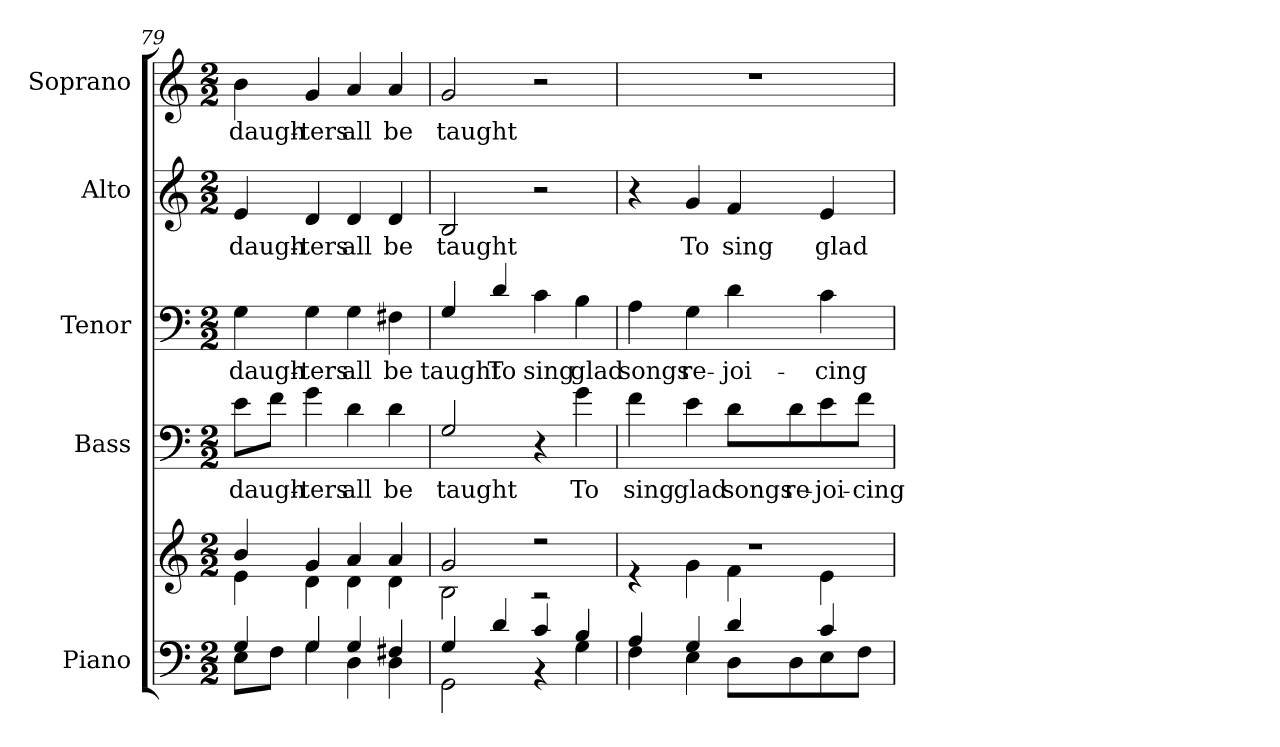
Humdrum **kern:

**kern	**kern	**kern	**text	**kern	**text	**kern	**text	**kern	**text
*part5	*part5	*part4	*part4	*part3	*part3	*part2	*part2	*part1	*part1
*staff6	*staff5	*staff4	*staff4	*staff3	*staff3	*staff2	*staff2	*staff1	*staff1
*I"Piano	*	*I"Bass	*	*I"Tenor	*	*I"Alto	*	*I"Soprano	*
*I'Pno.	*	*	*	*	*	*	*	*	*
*clefF4	*clefG2	*clefF4	*	*clefF4	*	*clefG2	*	*clefG2	*
*	*	*ITrd7c12	*	*	*	*	*	*	*
*k[]	*k[]	*k[]	*	*k[]	*	*k[]	*	*k[]	*
*C:	*C:	*C:	*	*C:	*	*C:	*	*C:	*
*M2/2	*M2/2	*M2/2	*	*M2/2	*	*M2/2	*	*M2/2	*
=79	=79	=79	=79	=79	=79	=79	=79	=79	=79
*^	*^	*	*	*	*	*	*	*	*
!	!	!	!	!	!LO:LY:b:color=#000000	!	!	!	!	!	!
!	!	!	!	!	!	!	!LO:LY:b:color=#000000	!	!	!	!
!	!	!	!	!	!	!	!	!	!LO:LY:b:color=#000000	!	!
!	!	!	!	!	!	!	!	!	!	!	!LO:LY:b:color=#000000
4Gi/	8Ei\L	4bi/	4ei\	8Ei\L	daugh-	4Gi\	daugh-	4ei/	daugh-	4bi\	daugh-
.	8Fi\J	.	.	8Fi\J	.	.	.	.	.	.	.
!	!	!	!	!	!LO:LY:b:color=#000000	!	!	!	!	!	!
!	!	!	!	!	!	!	!LO:LY:b:color=#000000	!	!	!	!
!	!	!	!	!	!	!	!	!	!LO:LY:b:color=#000000	!	!
!	!	!	!	!	!	!	!	!	!	!	!LO:LY:b:color=#000000
4Gi/	4Gi\	4gi/	4di\	4Gi\	-ters	4Gi\	-ters	4di/	-ters	4gi/	-ters
!	!	!	!	!	!LO:LY:b:color=#000000	!	!	!	!	!	!
!	!	!	!	!	!	!	!LO:LY:b:color=#000000	!	!	!	!
!	!	!	!	!	!	!	!	!	!LO:LY:b:color=#000000	!	!
!	!	!	!	!	!	!	!	!	!	!	!LO:LY:b:color=#000000
4Gi/	4Di\	4ai/	4di\	4Di\	all	4Gi\	all	4di/	all	4ai/	all
!	!	!	!	!	!LO:LY:b:color=#000000	!	!	!	!	!	!
!	!	!	!	!	!	!	!LO:LY:b:color=#000000	!	!	!	!
!	!	!	!	!	!	!	!	!	!LO:LY:b:color=#000000	!	!
!	!	!	!	!	!	!	!	!	!	!	!LO:LY:b:color=#000000
4F#Xi/	4Di\	4ai/	4di\	4Di\	be	4F#Xi\	be	4di/	be	4ai/	be
=80	=80	=80	=80	=80	=80	=80	=80	=80	=80	=80	=80
!	!	!	!	!	!LO:LY:b:color=#000000	!	!	!	!	!	!
!	!	!	!	!	!	!	!LO:LY:b:color=#000000	!	!	!	!
!	!	!	!	!	!	!	!	!	!LO:LY:b:color=#000000	!	!
!	!	!	!	!	!	!	!	!	!	!	!LO:LY:b:color=#000000
4Gi/	2GGi\	2gi/	2Bi\	2GGi/	taught	4Gi/	taught	2Bi/	taught	2gi/	taught
!	!	!	!	!	!	!	!LO:LY:b:color=#000000	!	!	!	!
4di/	.	.	.	.	.	4di/	To	.	.	.	.
!	!	!	!	!	!	!	!LO:LY:b:color=#000000	!	!	!	!
4ci/	4r	2r	2r	4r	.	4ci\	sing	2r	.	2r	.
!	!	!	!	!	!LO:LY:b:color=#000000	!	!	!	!	!	!
!	!	!	!	!	!	!	!LO:LY:b:color=#000000	!	!	!	!
4Bi/	4Gi\	.	.	4Gi\	To	4Bi\	glad	.	.	.	.
!!LO:PB:g=z
=81	=81	=81	=81	=81	=81	=81	=81	=81	=81	=81	=81
!	!	!	!	!	!LO:LY:b:color=#000000	!	!	!	!	!	!
!	!	!	!	!	!	!	!LO:LY:b:color=#000000	!	!	!	!
4Ai/	4Fi\	1r	4r	4Fi\	sing	4Ai\	songs	4r	.	1r	.
!	!	!	!	!	!LO:LY:b:color=#000000	!	!	!	!	!	!
!	!	!	!	!	!	!	!LO:LY:b:color=#000000	!	!	!	!
!	!	!	!	!	!	!	!	!	!LO:LY:b:color=#000000	!	!
4Gi/	4Ei\	.	4gi\	4Ei\	glad	4Gi\	re-	4gi/	To	.	.
!	!	!	!	!	!LO:LY:b:color=#000000	!	!	!	!	!	!
!	!	!	!	!	!	!	!LO:LY:b:color=#000000	!	!	!	!
!	!	!	!	!	!	!	!	!	!LO:LY:b:color=#000000	!	!
4di/	8Di\L	.	4fi\	8Di\L	songs	4di\	-joi-	4fi/	sing	.	.
!	!	!	!	!	!LO:LY:b:color=#000000	!	!	!	!	!	!
.	8Di\	.	.	8Di\	re-	.	.	.	.	.	.
!	!	!	!	!	!LO:LY:b:color=#000000	!	!	!	!	!	!
!	!	!	!	!	!	!	!LO:LY:b:color=#000000	!	!	!	!
!	!	!	!	!	!	!	!	!	!LO:LY:b:color=#000000	!	!
4ci/	8Ei\	.	4ei\	8Ei\	-joi-	4ci\	-cing	4ei/	glad	.	.
!	!	!	!	!	!LO:LY:b:color=#000000	!	!	!	!	!	!
.	8Fi\J	.	.	8Fi\J	-cing	.	.	.	.	.	.
*v	*v	*	*	*	*	*	*	*	*	*	*
*	*v	*v	*	*	*	*	*	*	*	*
=	=	=	=	=	=	=	=	=	=
*-	*-	*-	*-	*-	*-	*-	*-	*-	*-
